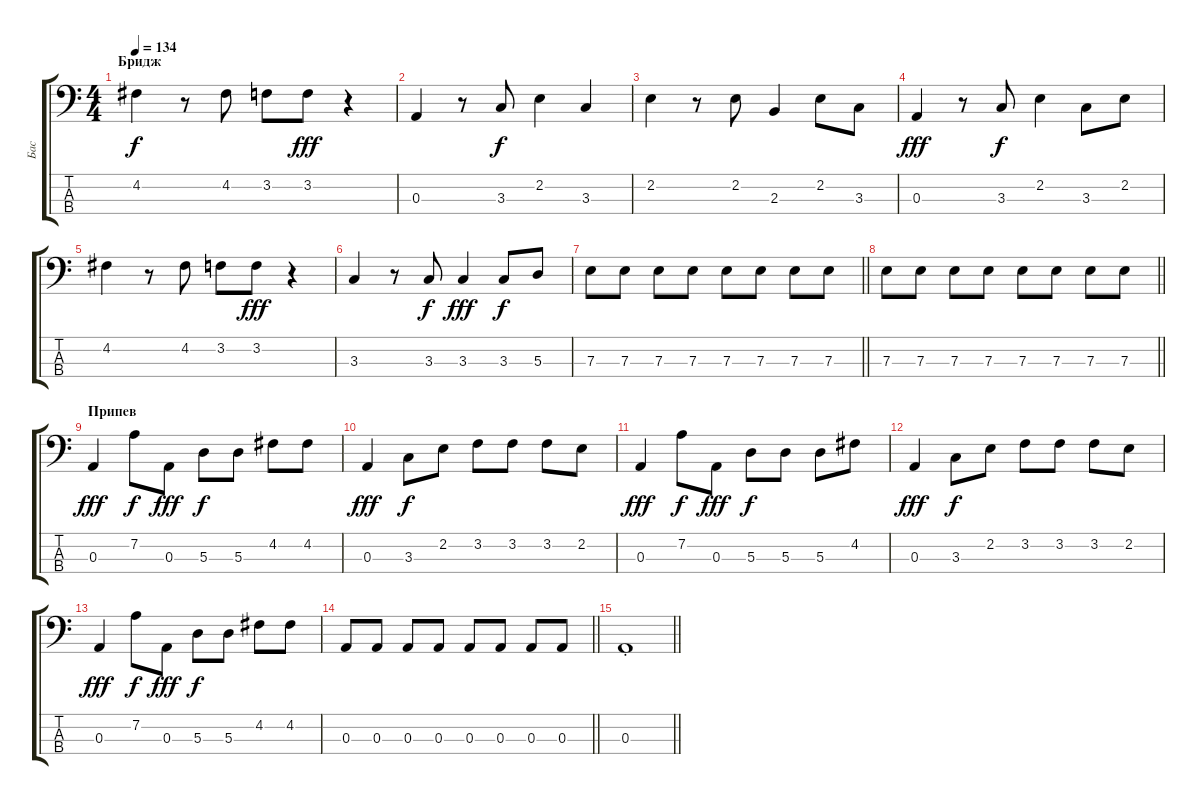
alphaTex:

\track ("Бас" "Бас") {instrument electricbassfinger}
\staff {score tabs}
\tuning (G2 D2 A1 E1) {hide}
\ts (4 4)
\section ("" "Бридж")
\tempo 134
\clef f4
\ks c
4.2.4{dy f} r.8 4.2.8 3.2.8 3.2.8{dy fff} r.4 |
0.3.4 r.8 3.3.8{dy f} 2.2.4 3.3.4 |
2.2.4 r.8 2.2.8 2.3.4 2.2.8 3.3.8 |
0.3.4{dy fff} r.8 3.3.8{dy f} 2.2.4 3.3.8 2.2.8 |
4.2.4 r.8 4.2.8 3.2.8 3.2.8{dy fff} r.4 |
3.3.4 r.8 3.3.8{dy f} 3.3.4{dy fff} 3.3.8{dy f} 5.3.8 |
\barLineRight lightlight
7.3.8 7.3.8 7.3.8 7.3.8 7.3.8 7.3.8 7.3.8 7.3.8 |
\barLineRight lightlight
7.3.8 7.3.8 7.3.8 7.3.8 7.3.8 7.3.8 7.3.8 7.3.8 |
\section ("" "Припев")
0.3.4{dy fff} 7.2.8{dy f} 0.3.8{dy fff} 5.3.8{dy f} 5.3.8 4.2.8 4.2.8 |
0.3.4{dy fff} 3.3.8{dy f} 2.2.8 3.2.8 3.2.8 3.2.8 2.2.8 |
0.3.4{dy fff} 7.2.8{dy f} 0.3.8{dy fff} 5.3.8{dy f} 5.3.8 5.3.8 4.2.8 |
0.3.4{dy fff} 3.3.8{dy f} 2.2.8 3.2.8 3.2.8 3.2.8 2.2.8 |
0.3.4{dy fff} 7.2.8{dy f} 0.3.8{dy fff} 5.3.8{dy f} 5.3.8 4.2.8 4.2.8 |
\barLineRight lightlight
0.3.8 0.3.8 0.3.8 0.3.8 0.3.8 0.3.8 0.3.8 0.3.8 |
\barLineRight lightlight
0.3{st}.1
